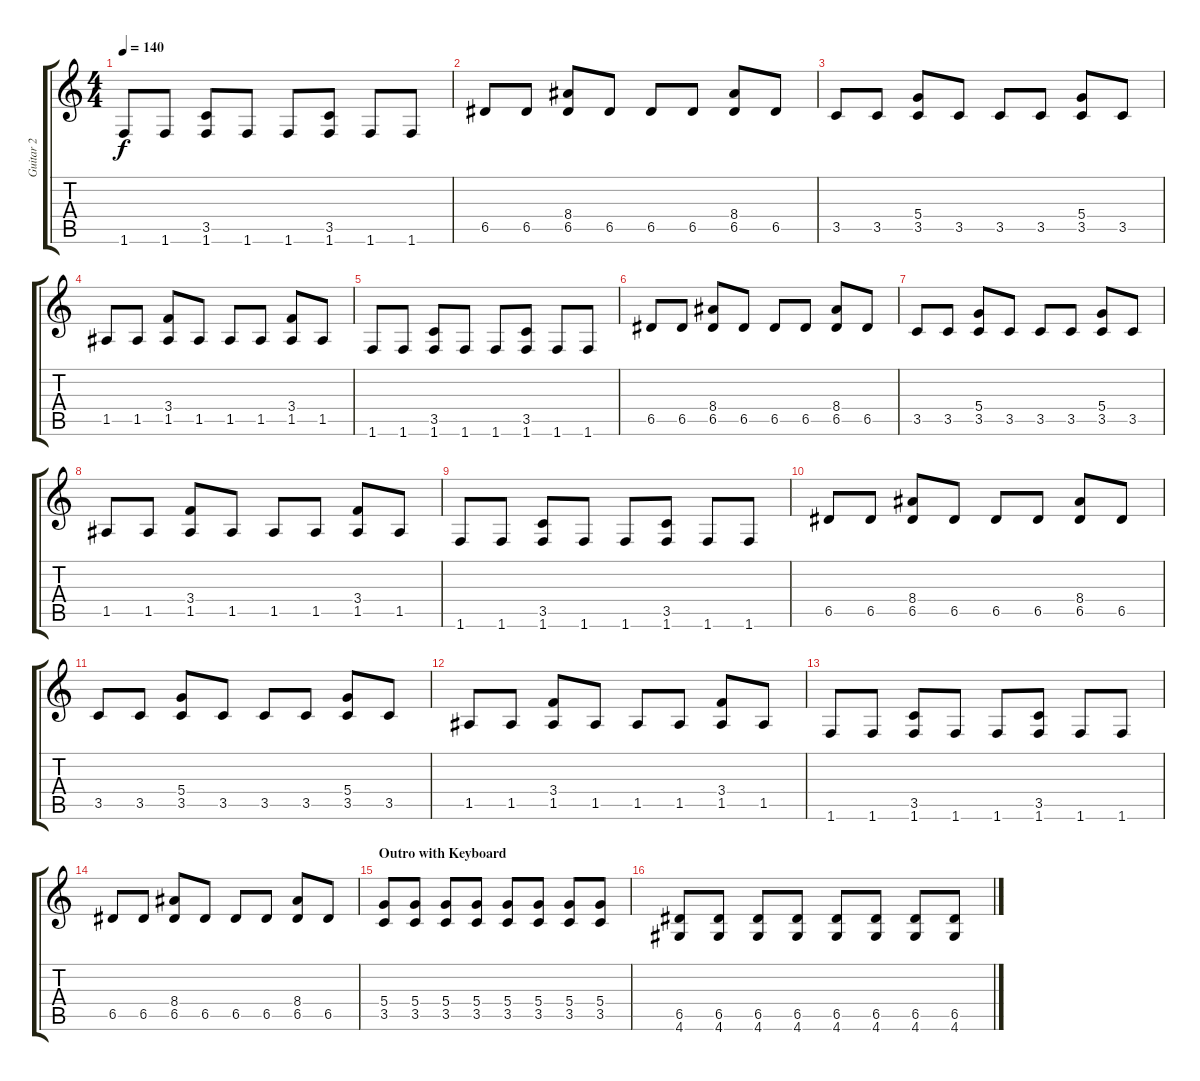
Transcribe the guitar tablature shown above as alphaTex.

\track ("Guitar 2" "Guitar 2") {instrument distortionguitar}
\staff {score tabs}
\tuning (E4 B3 G3 D3 A2 E2) {hide}
\ts (4 4)
\tempo 140
\clef g2
\ks c
1.6.8{dy f} 1.6.8 (3.5 1.6).8 1.6.8 1.6.8 (3.5 1.6).8 1.6.8 1.6.8 |
6.5.8 6.5.8 (8.4 6.5).8 6.5.8 6.5.8 6.5.8 (8.4 6.5).8 6.5.8 |
3.5.8 3.5.8 (5.4 3.5).8 3.5.8 3.5.8 3.5.8 (5.4 3.5).8 3.5.8 |
1.5.8 1.5.8 (3.4 1.5).8 1.5.8 1.5.8 1.5.8 (3.4 1.5).8 1.5.8 |
1.6.8 1.6.8 (3.5 1.6).8 1.6.8 1.6.8 (3.5 1.6).8 1.6.8 1.6.8 |
6.5.8 6.5.8 (8.4 6.5).8 6.5.8 6.5.8 6.5.8 (8.4 6.5).8 6.5.8 |
3.5.8 3.5.8 (5.4 3.5).8 3.5.8 3.5.8 3.5.8 (5.4 3.5).8 3.5.8 |
1.5.8 1.5.8 (3.4 1.5).8 1.5.8 1.5.8 1.5.8 (3.4 1.5).8 1.5.8 |
1.6.8 1.6.8 (3.5 1.6).8 1.6.8 1.6.8 (3.5 1.6).8 1.6.8 1.6.8 |
6.5.8 6.5.8 (8.4 6.5).8 6.5.8 6.5.8 6.5.8 (8.4 6.5).8 6.5.8 |
3.5.8 3.5.8 (5.4 3.5).8 3.5.8 3.5.8 3.5.8 (5.4 3.5).8 3.5.8 |
1.5.8 1.5.8 (3.4 1.5).8 1.5.8 1.5.8 1.5.8 (3.4 1.5).8 1.5.8 |
1.6.8 1.6.8 (3.5 1.6).8 1.6.8 1.6.8 (3.5 1.6).8 1.6.8 1.6.8 |
6.5.8 6.5.8 (8.4 6.5).8 6.5.8 6.5.8 6.5.8 (8.4 6.5).8 6.5.8 |
\section ("" "Outro with Keyboard")
(5.4 3.5).8 (5.4 3.5).8 (5.4 3.5).8 (5.4 3.5).8 (5.4 3.5).8 (5.4 3.5).8 (5.4 3.5).8 (5.4 3.5).8 |
(6.5 4.6).8 (6.5 4.6).8 (6.5 4.6).8 (6.5 4.6).8 (6.5 4.6).8 (6.5 4.6).8 (6.5 4.6).8 (6.5 4.6).8
